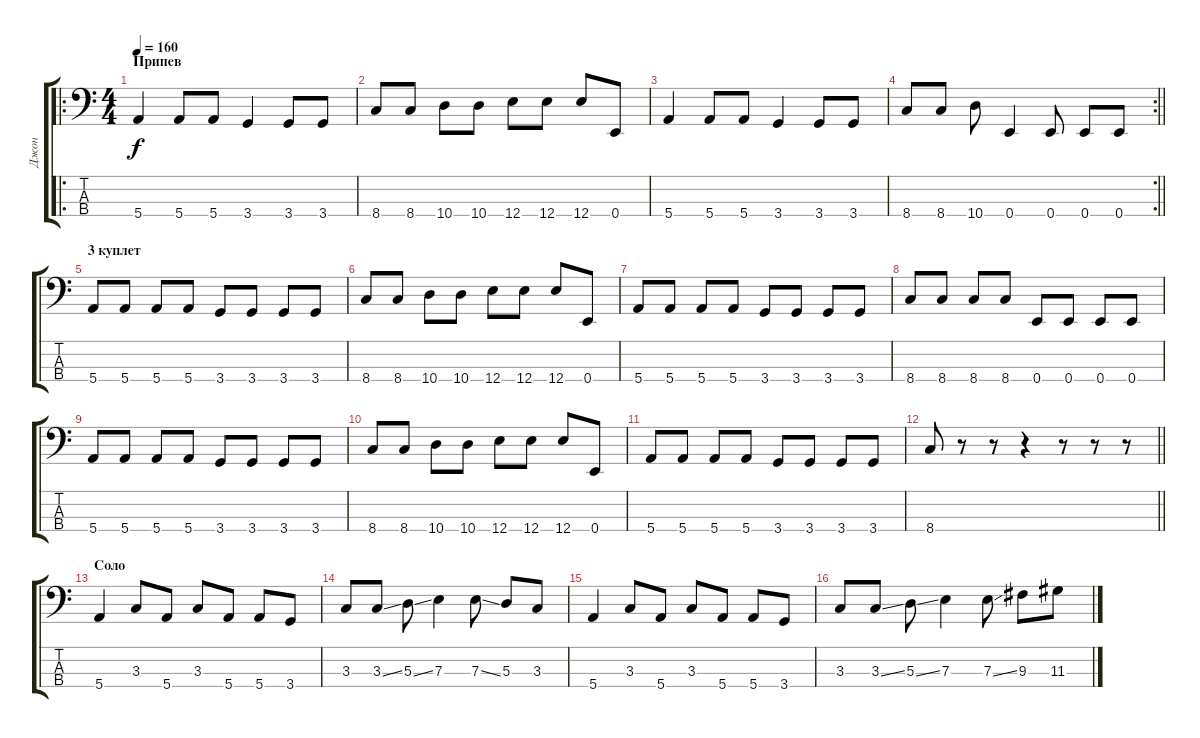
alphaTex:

\track ("Джон" "Джон") {instrument electricbasspick}
\staff {score tabs}
\tuning (G2 D2 A1 E1) {hide}
\ro
\ts (4 4)
\section ("" "Припев")
\tempo 160
\clef f4
\ks c
5.4.4{dy f volume 16} 5.4.8 5.4.8 3.4.4 3.4.8 3.4.8 |
8.4.8 8.4.8 10.4.8 10.4.8 12.4.8 12.4.8 12.4.8 0.4.8 |
5.4.4 5.4.8 5.4.8 3.4.4 3.4.8 3.4.8 |
\rc 2
\barLineRight lightlight
8.4.8 8.4.8 10.4.8 0.4.4 0.4.8 0.4.8 0.4.8 |
\section ("" "3 куплет")
5.4.8{volume 13 instrument electricbasspick} 5.4.8 5.4.8 5.4.8 3.4.8 3.4.8 3.4.8 3.4.8 |
8.4.8 8.4.8 10.4.8 10.4.8 12.4.8 12.4.8 12.4.8 0.4.8 |
5.4.8 5.4.8 5.4.8 5.4.8 3.4.8 3.4.8 3.4.8 3.4.8 |
8.4.8 8.4.8 8.4.8 8.4.8 0.4.8 0.4.8 0.4.8 0.4.8 |
5.4.8 5.4.8 5.4.8 5.4.8 3.4.8 3.4.8 3.4.8 3.4.8 |
8.4.8 8.4.8 10.4.8 10.4.8 12.4.8 12.4.8 12.4.8 0.4.8 |
5.4.8 5.4.8 5.4.8 5.4.8 3.4.8 3.4.8 3.4.8 3.4.8 |
\barLineRight lightlight
8.4.8 r.8 r.8 r.4 r.8 r.8 r.8 |
\section ("" "Соло")
5.4.4 3.3.8 5.4.8 3.3.8 5.4.8 5.4.8 3.4.8 |
3.3.8 3.3{ss}.8 5.3{ss}.8 7.3.4 7.3{ss}.8 5.3.8 3.3.8 |
5.4.4 3.3.8 5.4.8 3.3.8 5.4.8 5.4.8 3.4.8 |
3.3.8 3.3{ss}.8 5.3{ss}.8 7.3.4 7.3{ss}.8 9.3.8 11.3.8
